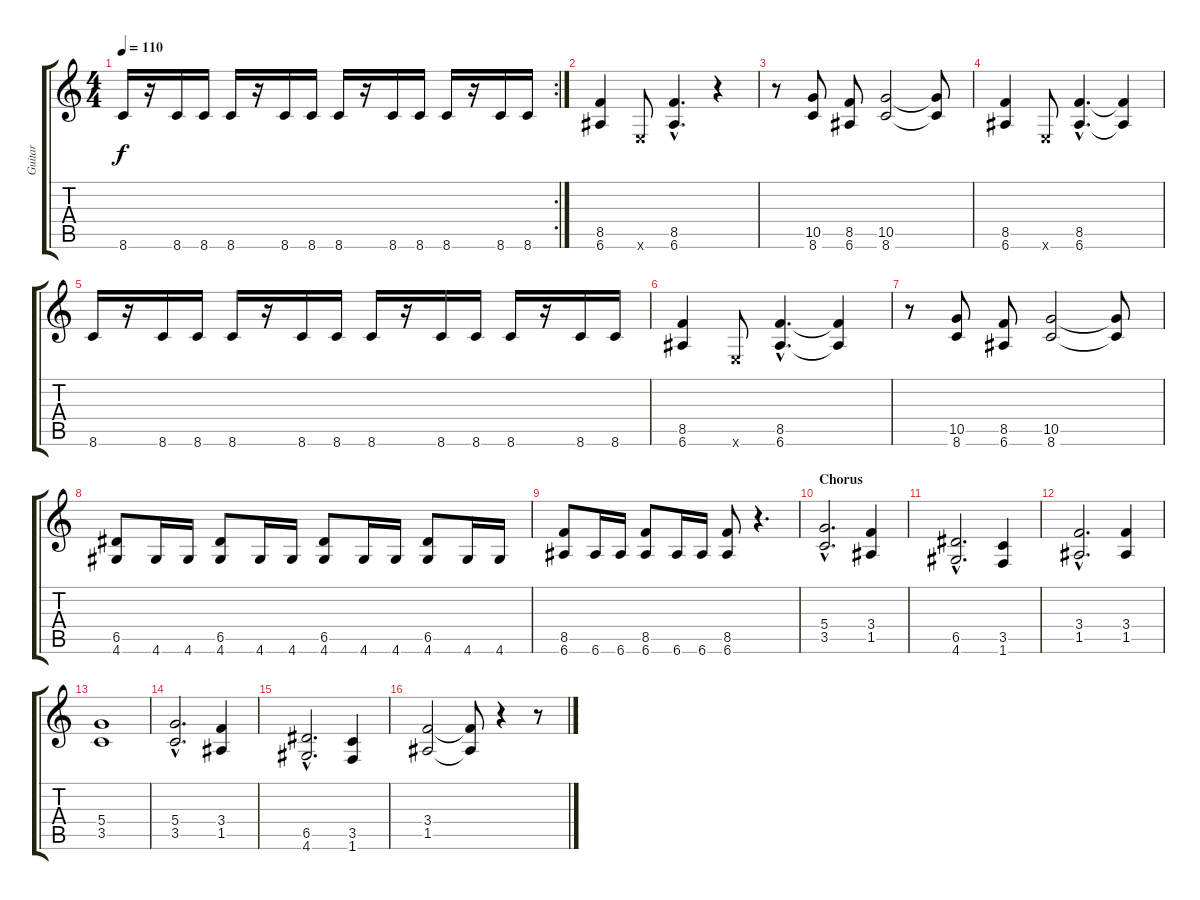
\track ("Guitar" "Guitar") {instrument distortionguitar}
\staff {score tabs}
\tuning (E4 B3 G3 D3 A2 E2) {hide}
\rc 2
\ts (4 4)
\tempo 110
\clef g2
\ks c
8.6.16{dy f} r.16 8.6.16 8.6.16 8.6.16 r.16 8.6.16 8.6.16 8.6.16 r.16 8.6.16 8.6.16 8.6.16 r.16 8.6.16 8.6.16 |
(8.5 6.6).4 0.6{x}.8 (8.5{hac} 6.6{hac}).4{d} r.4 |
r.8 (10.5 8.6).8 (8.5 6.6).8 (10.5 8.6).2 (10.5{t} 8.6{t}).8 |
(8.5 6.6).4 0.6{x}.8 (8.5{hac} 6.6{hac}).4{d} (8.5{t} 6.6{t}).4 |
8.6.16 r.16 8.6.16 8.6.16 8.6.16 r.16 8.6.16 8.6.16 8.6.16 r.16 8.6.16 8.6.16 8.6.16 r.16 8.6.16 8.6.16 |
(8.5 6.6).4 0.6{x}.8 (8.5{hac} 6.6{hac}).4{d} (8.5{t} 6.6{t}).4 |
r.8 (10.5 8.6).8 (8.5 6.6).8 (10.5 8.6).2 (10.5{t} 8.6{t}).8 |
(6.5 4.6).8 4.6.16 4.6.16 (6.5 4.6).8 4.6.16 4.6.16 (6.5 4.6).8 4.6.16 4.6.16 (6.5 4.6).8 4.6.16 4.6.16 |
(8.5 6.6).8 6.6.16 6.6.16 (8.5 6.6).8 6.6.16 6.6.16 (8.5 6.6).8 r.4{d} |
\section ("" "Chorus")
(5.4{hac} 3.5{hac}).2{d} (3.4 1.5).4 |
(6.5{hac} 4.6{hac}).2{d} (3.5 1.6).4 |
(3.4{hac} 1.5{hac}).2{d} (3.4 1.5).4 |
(5.4 3.5).1 |
(5.4{hac} 3.5{hac}).2{d} (3.4 1.5).4 |
(6.5{hac} 4.6{hac}).2{d} (3.5 1.6).4 |
(3.4 1.5).2 (3.4{t} 1.5{t}).8 r.4 r.8
